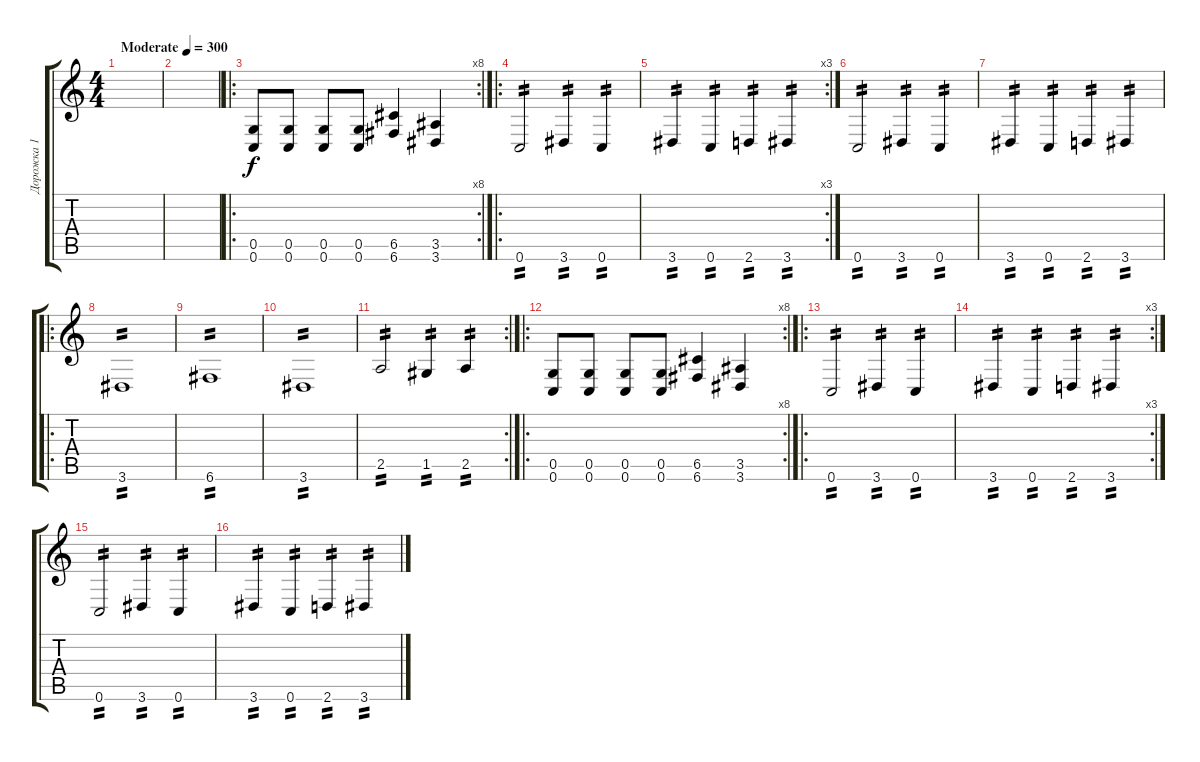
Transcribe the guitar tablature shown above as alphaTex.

\track ("Дорожка 1" "Дорожка 1") {instrument distortionguitar}
\staff {score tabs}
\tuning (D4 A3 F3 C3 G2 C2) {hide}
\ts (4 4)
\tempo (300 "Moderate")
\clef g2
\ks c
|
|
\ro
\rc 8
(0.5 0.6).8 (0.5 0.6).8 (0.5 0.6).8 (0.5 0.6).8 (6.5 6.6).4 (3.5 3.6).4 |
\ro
0.6.2{tp 2} 3.6.4{tp 2} 0.6.4{tp 2} |
\rc 3
3.6.4{tp 2} 0.6.4{tp 2} 2.6.4{tp 2} 3.6.4{tp 2} |
0.6.2{tp 2} 3.6.4{tp 2} 0.6.4{tp 2} |
3.6.4{tp 2} 0.6.4{tp 2} 2.6.4{tp 2} 3.6.4{tp 2} |
\ro
3.6.1{tp 2} |
6.6.1{tp 2} |
3.6.1{tp 2} |
\rc 2
2.5.2{tp 2} 1.5.4{tp 2} 2.5.4{tp 2} |
\ro
\rc 8
(0.5 0.6).8 (0.5 0.6).8 (0.5 0.6).8 (0.5 0.6).8 (6.5 6.6).4 (3.5 3.6).4 |
\ro
0.6.2{tp 2} 3.6.4{tp 2} 0.6.4{tp 2} |
\rc 3
3.6.4{tp 2} 0.6.4{tp 2} 2.6.4{tp 2} 3.6.4{tp 2} |
0.6.2{tp 2} 3.6.4{tp 2} 0.6.4{tp 2} |
3.6.4{tp 2} 0.6.4{tp 2} 2.6.4{tp 2} 3.6.4{tp 2}
